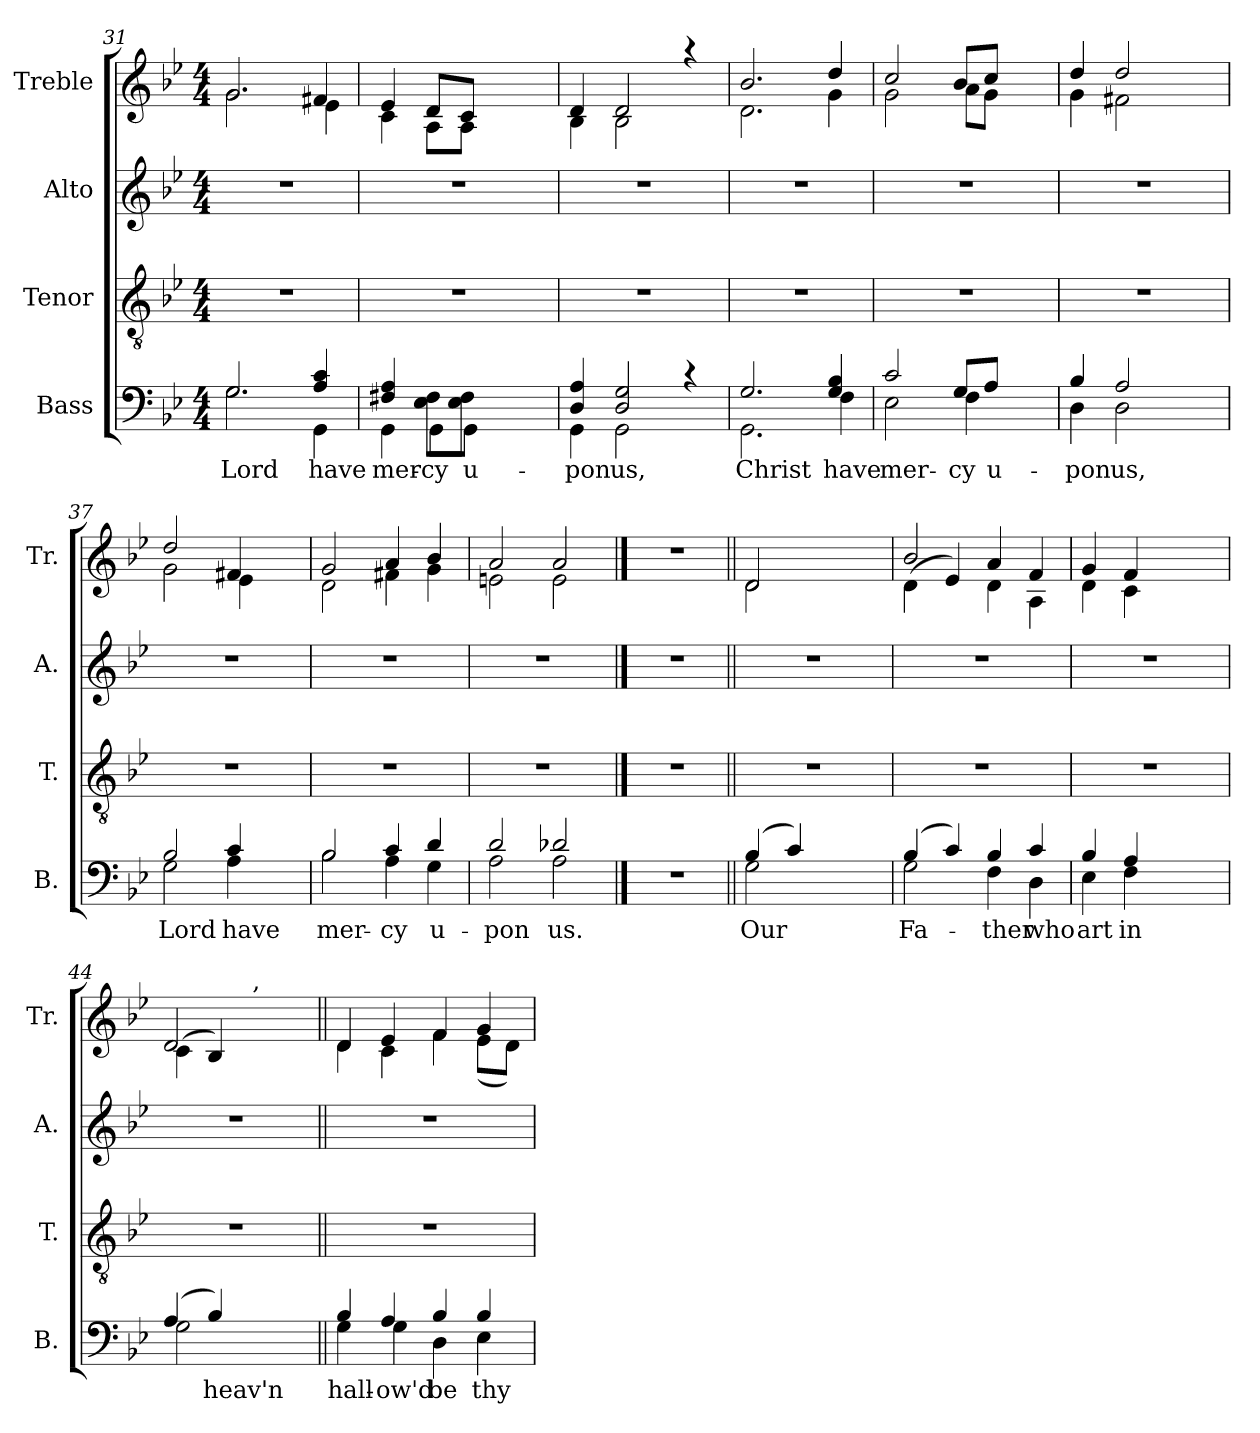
**kern	**text	**kern	**kern	**kern
*part4	*part4	*part3	*part2	*part1
*staff4	*staff4	*staff3	*staff2	*staff1
*I"Bass	*	*I"Tenor	*I"Alto	*I"Treble
*I'B.	*	*I'T.	*I'A.	*I'Tr.
*clefF4	*	*clefGv2	*clefG2	*clefG2
*	*	*ITrd7c12	*	*
*k[b-e-]	*	*k[b-e-]	*k[b-e-]	*k[b-e-]
*B-:	*	*B-:	*B-:	*B-:
*M4/4	*	*M4/4	*M4/4	*M4/4
=31	=31	=31	=31	=31
!	!LO:LY:a	!	!	!
*^	*	*	*	*^
2.G/	2.G\	Lord	1r	1r	2.g/	2.g\
!	!	!LO:LY:a	!	!	!	!
4A/ 4c/	4GG\	have	.	.	4f#X/	4e-\
=32	=32	=32	=32	=32	=32	=32
!	!	!LO:LY:a	!LO:N:vis=1	!LO:N:vis=1	!	!
4F#X/ 4A/	4GG\	mer-	1r	1r	4e-/	4c\
!	!	!LO:LY:a	!	!	!	!
8E-\ 8F#\L	8GG\L	-cy	.	.	8d/L	8A\L
!	!	!LO:LY:a	!	!	!	!
8E-\ 8F#\J	8GG\J	u-	.	.	8c/J	8A\J
2ryy	2ryy	.	.	.	2ryy	2ryy
!!LO:LB:g=z	!!
=33	=33	=33	=33	=33	=33	=33
!	!	!LO:LY:a	!	!	!	!
4D/ 4A/	4GG\	-pon	1r	1r	4d/	4B-\
!	!	!LO:LY:a	!	!	!	!
2D/ 2G/	2GG\	us,	.	.	2d/	2B-\
4rc	4ryy	.	.	.	4raa	4ryy
=34	=34	=34	=34	=34	=34	=34
!	!	!LO:LY:a	!	!	!	!
2.G/	2.GG\	Christ	1r	1r	2.b-/	2.d\
!	!	!LO:LY:a	!	!	!	!
4G/ 4B-/	4F\	have	.	.	4dd/	4g\
=35	=35	=35	=35	=35	=35	=35
!	!	!LO:LY:a	!LO:N:vis=1	!LO:N:vis=1	!	!
2c/	2E-\	mer-	1r	1r	2cc/	2g\
!	!	!LO:LY:a	!	!	!	!
8G/L	4F\	-cy	.	.	8b-/L	8a\L
!	!	!LO:LY:a	!	!	!	!
8A/J	.	u-	.	.	8cc/J	8g\J
4ryy	4ryy	.	.	.	4ryy	4ryy
=36	=36	=36	=36	=36	=36	=36
!	!	!LO:LY:a	!LO:N:vis=1	!LO:N:vis=1	!	!
4B-/	4D\	-pon	1r	1r	4dd/	4g\
!	!	!LO:LY:a	!	!	!	!
2A/	2D\	us,	.	.	2dd/	2f#X\
4ryy	4ryy	.	.	.	4ryy	4ryy
=37	=37	=37	=37	=37	=37	=37
!	!	!LO:LY:a	!LO:N:vis=1	!LO:N:vis=1	!	!
2B-/	2G\	Lord	1r	1r	2dd/	2g\
!	!	!LO:LY:a	!	!	!	!
4c/	4A\	have	.	.	4f#X/	4e-\
4ryy	4ryy	.	.	.	4ryy	4ryy
=38	=38	=38	=38	=38	=38	=38
!	!	!LO:LY:a	!	!	!	!
2B-/	2B-\	mer-	1r	1r	2g/	2d\
!	!	!LO:LY:a	!	!	!	!
4c/	4A\	-cy	.	.	4a/	4f#X\
!	!	!LO:LY:a	!	!	!	!
4d/	4G\	u-	.	.	4b-/	4g\
=39	=39	=39	=39	=39	=39	=39
!	!	!LO:LY:a	!	!	!	!
2d/	2A\	-pon	1r	1r	2a/	2en\
!	!	!LO:LY:a	!	!	!	!
2d-X/	2A\	us.	.	.	2a/	2e\
*v	*v	*	*	*	*v	*v
!!LO:LB:g=z
==40	==40	==40	==40	==40
1r	.	1r	1r	1r
=41||	=41||	=41||	=41||	=41||
!	!LO:LY:a	!LO:N:vis=1	!LO:N:vis=1	!
*^	*	*	*	*^
(4B-/	2G\	Our	1r	1r	2d/	2d\
4c/)	.	.	.	.	.	.
2ryy	2ryy	.	.	.	2ryy	2ryy
=42	=42	=42	=42	=42	=42	=42
!	!	!LO:LY:a	!	!	!	!
(4B-/	2G\	Fa-	1r	1r	2b-/	(<4d\
4c/)	.	.	.	.	.	4e-/)
!	!	!LO:LY:a	!	!	!	!
4B-/	4F\	-ther	.	.	4a/	4d\
!	!	!LO:LY:a	!	!	!	!
4c/	4D\	who	.	.	4f/	4A\
=43	=43	=43	=43	=43	=43	=43
!	!	!LO:LY:a	!LO:N:vis=1	!LO:N:vis=1	!	!
4B-/	4E-\	art	1r	1r	4g/	4d\
!	!	!LO:LY:a	!	!	!	!
4A/	4F\	in	.	.	4f/	4c\
2ryy	2ryy	.	.	.	2ryy	2ryy
=44	=44	=44	=44	=44	=44	=44
!	!	!	!LO:N:vis=1	!LO:N:vis=1	!	!
(4A/	2G\	.	1r	1r	2d/	(<4c\
!	!	!LO:LY:a	!	!	!	!
4B-/)	.	heav'n	.	.	.	4B-/)
!	!	!	!	!	!LO:TX:a:t=,	!
2ryy	2ryy	.	.	.	2ryy	2ryy
=45||	=45||	=45||	=45||	=45||	=45||	=45||
!	!	!LO:LY:a	!	!	!	!
4B-/	4G\	hall-	1r	1r	4d/	4d\
!	!	!LO:LY:a	!	!	!	!
4A/	4G\	-ow'd	.	.	4e-/	4c\
!	!	!LO:LY:a	!	!	!	!
4B-/	4D\	be	.	.	4f/	4f\
!	!	!LO:LY:a	!	!	!	!
4B-/	4E-\	thy	.	.	4g/	(<8e-\L
.	.	.	.	.	.	8d\J)
*v	*v	*	*	*	*v	*v
=	=	=	=	=
*-	*-	*-	*-	*-
